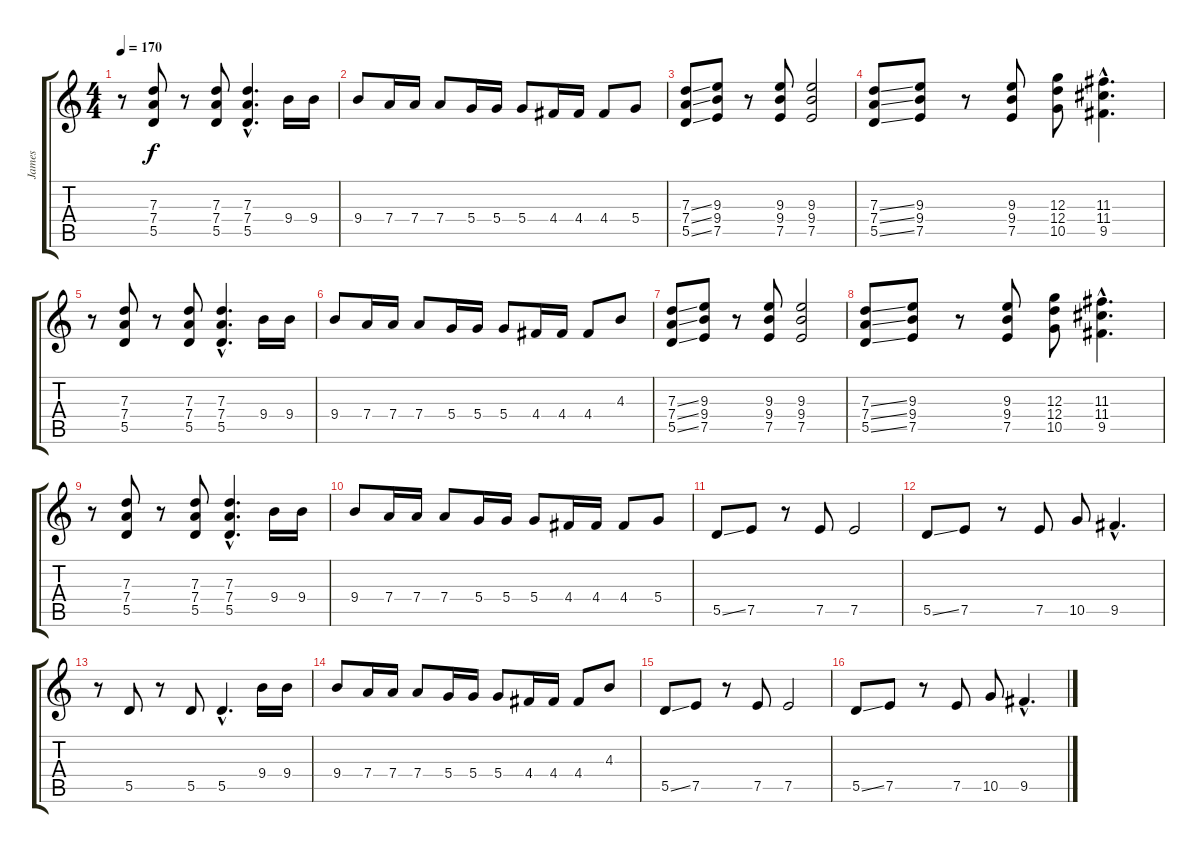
\track ("James" "James") {instrument acousticguitarnylon}
\staff {score tabs}
\tuning (E4 B3 G3 D3 A2 E2) {hide}
\ts (4 4)
\tempo 170
\clef g2
\ks c
r.8{dy f} (7.3 7.4 5.5).8 r.8 (7.3 7.4 5.5).8 (7.3{hac} 7.4{hac} 5.5{hac}).4{d} 9.4.16 9.4.16 |
9.4.8 7.4.16 7.4.16 7.4.8 5.4.16 5.4.16 5.4.8 4.4.16 4.4.16 4.4.8 5.4.8 |
(7.3{ss} 7.4{ss} 5.5{ss}).8 (9.3 9.4 7.5).8 r.8 (9.3 9.4 7.5).8 (9.3 9.4 7.5).2 |
(7.3{ss} 7.4{ss} 5.5{ss}).8 (9.3 9.4 7.5).8 r.8 (9.3 9.4 7.5).8 (12.3 12.4 10.5).8 (11.3{hac} 11.4{hac} 9.5{hac}).4{d} |
r.8 (7.3 7.4 5.5).8 r.8 (7.3 7.4 5.5).8 (7.3{hac} 7.4{hac} 5.5{hac}).4{d} 9.4.16 9.4.16 |
9.4.8 7.4.16 7.4.16 7.4.8 5.4.16 5.4.16 5.4.8 4.4.16 4.4.16 4.4.8 4.3.8 |
(7.3{ss} 7.4{ss} 5.5{ss}).8 (9.3 9.4 7.5).8 r.8 (9.3 9.4 7.5).8 (9.3 9.4 7.5).2 |
(7.3{ss} 7.4{ss} 5.5{ss}).8 (9.3 9.4 7.5).8 r.8 (9.3 9.4 7.5).8 (12.3 12.4 10.5).8 (11.3{hac} 11.4{hac} 9.5{hac}).4{d} |
r.8 (7.3 7.4 5.5).8 r.8 (7.3 7.4 5.5).8 (7.3{hac} 7.4{hac} 5.5{hac}).4{d} 9.4.16 9.4.16 |
9.4.8 7.4.16 7.4.16 7.4.8 5.4.16 5.4.16 5.4.8 4.4.16 4.4.16 4.4.8 5.4.8 |
5.5{ss}.8 7.5.8 r.8 7.5.8 7.5.2 |
5.5{ss}.8 7.5.8 r.8 7.5.8 10.5.8 9.5{hac}.4{d} |
r.8 5.5.8 r.8 5.5.8 5.5{hac}.4{d} 9.4.16 9.4.16 |
9.4.8 7.4.16 7.4.16 7.4.8 5.4.16 5.4.16 5.4.8 4.4.16 4.4.16 4.4.8 4.3.8 |
5.5{ss}.8 7.5.8 r.8 7.5.8 7.5.2 |
5.5{ss}.8 7.5.8 r.8 7.5.8 10.5.8 9.5{hac}.4{d}
